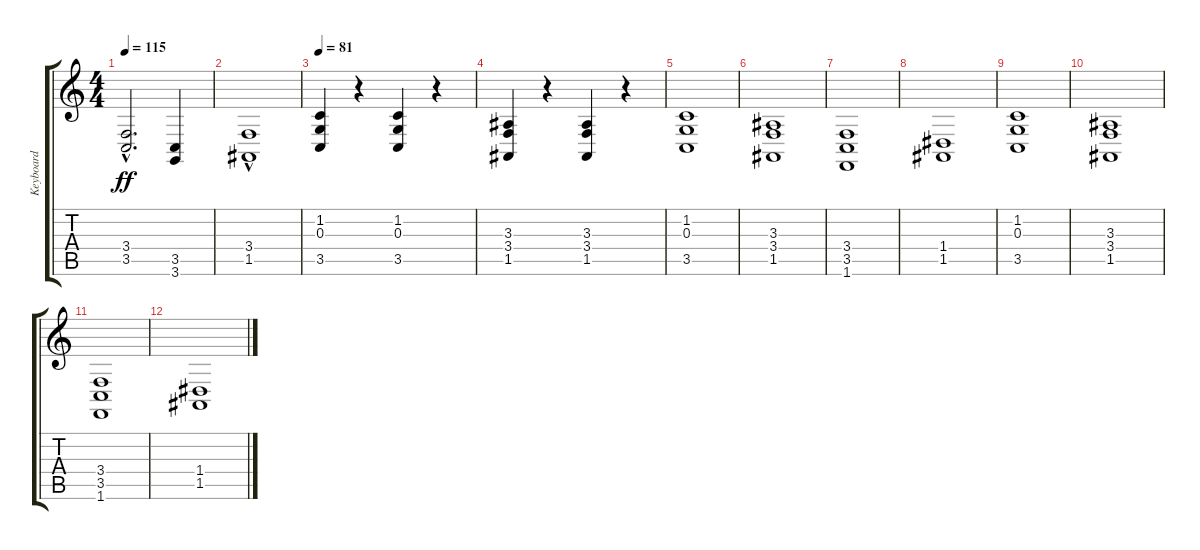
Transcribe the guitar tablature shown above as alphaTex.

\track ("Keyboard" "Keyboard") {instrument acousticgrandpiano}
\staff {score tabs}
\tuning (E4 B3 G3 D3 A2 E2) {hide}
\ts (4 4)
\tempo 115
\clef g2
\ks c
(3.4{hac} 3.5).2{d dy ff} (3.5 3.6).4 |
(3.4{hac} 1.5).1 |
\tempo 81
(1.2 0.3 3.5).4 r.4 (1.2 0.3 3.5).4 r.4 |
(3.3 3.4 1.5).4 r.4 (3.3 3.4 1.5).4 r.4 |
(1.2 0.3 3.5).1 |
(3.3 3.4 1.5).1 |
(3.4 3.5 1.6).1 |
(1.4 1.5).1 |
(1.2 0.3 3.5).1 |
(3.3 3.4 1.5).1 |
(3.4 3.5 1.6).1 |
(1.4 1.5).1
